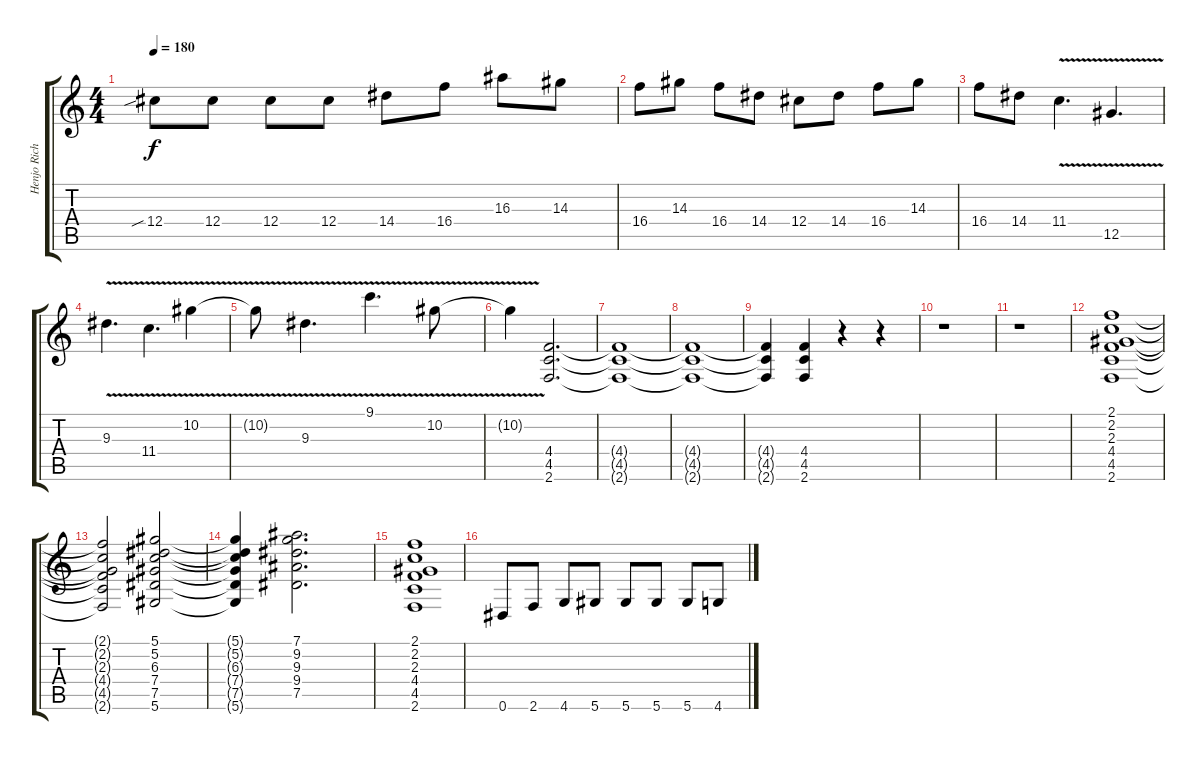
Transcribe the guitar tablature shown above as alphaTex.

\track ("Henjo Richter" "Henjo Rich") {instrument electricguitarjazz}
\staff {score tabs}
\tuning (Eb4 Bb3 Gb3 Db3 Ab2 Eb2) {hide}
\ts (4 4)
\tempo 180
\clef g2
\ks c
12.4{sib}.8{dy f} 12.4.8 12.4.8 12.4.8 14.4.8 16.4.8 16.3.8 14.3.8 |
16.4.8 14.3.8 16.4.8 14.4.8 12.4.8 14.4.8 16.4.8 14.3.8 |
16.4.8 14.4.8 11.4{v}.4{d} 12.5{v}.4{d} |
9.3{v}.4{d} 11.4{v}.4{d} 10.2{v}.4 |
10.2{t}.8 9.3{v}.4{d} 9.1{v}.4{d} 10.2{v}.8 |
10.2{t}.4 (4.4 4.5 2.6).2{d} |
(4.4{t} 4.5{t} 2.6{t}).1 |
(4.4{t} 4.5{t} 2.6{t}).1 |
(4.4{t} 4.5{t} 2.6{t}).4 (4.4 4.5 2.6).4 r.4 r.4 |
r.1 |
r.1 |
(2.1 2.2 2.3 4.4 4.5 2.6).1{instrument electricguitarclean} |
(2.1{t} 2.2{t} 2.3{t} 4.4{t} 4.5{t} 2.6{t}).2 (5.1 5.2 6.3 7.4 7.5 5.6).2 |
(5.1{t} 5.2{t} 6.3{t} 7.4{t} 7.5{t} 5.6{t}).4 (7.1 9.2 9.3 9.4 7.5).2{d} |
(2.1 2.2 2.3 4.4 4.5 2.6).1 |
0.6.8 2.6.8 4.6.8 5.6.8 5.6.8 5.6.8 5.6.8 4.6.8
